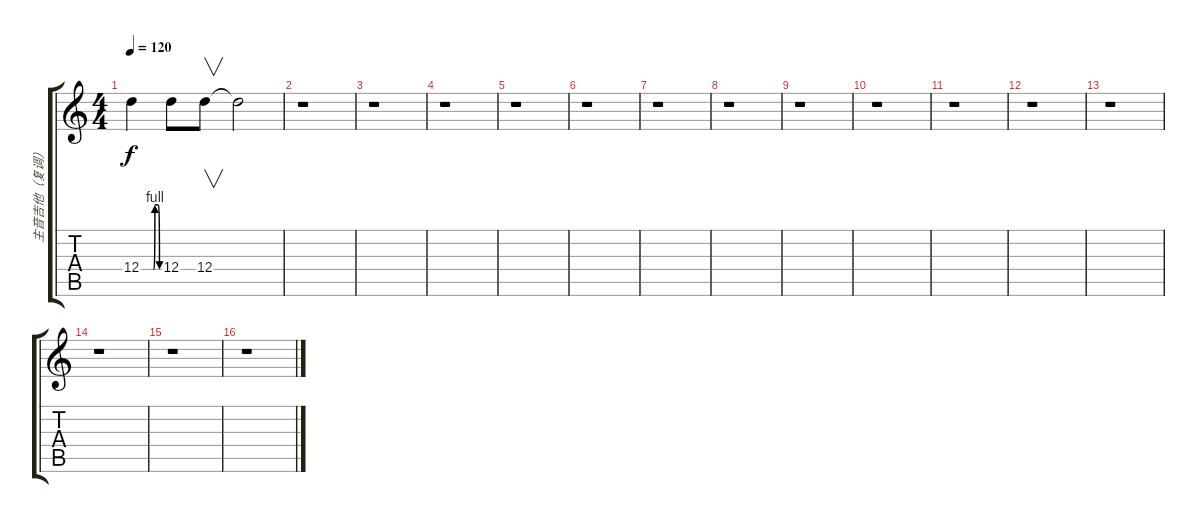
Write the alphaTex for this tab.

\track ("主音吉他（复调）" "主音吉他（复调）") {instrument overdrivenguitar}
\staff {score tabs}
\tuning (E4 B3 G3 D3 A2 E2) {hide}
\ts (4 4)
\tempo 120
\clef g2
\ks c
12.4{be (custom 0 0 40 0 45 4 55 4 60 0)}.4{dy f} 12.4.8 12.4.8{v} 12.4{t}.2 |
r.1 |
r.1 |
r.1 |
r.1 |
r.1 |
r.1 |
r.1 |
r.1 |
r.1 |
r.1 |
r.1 |
r.1 |
r.1 |
r.1 |
r.1
